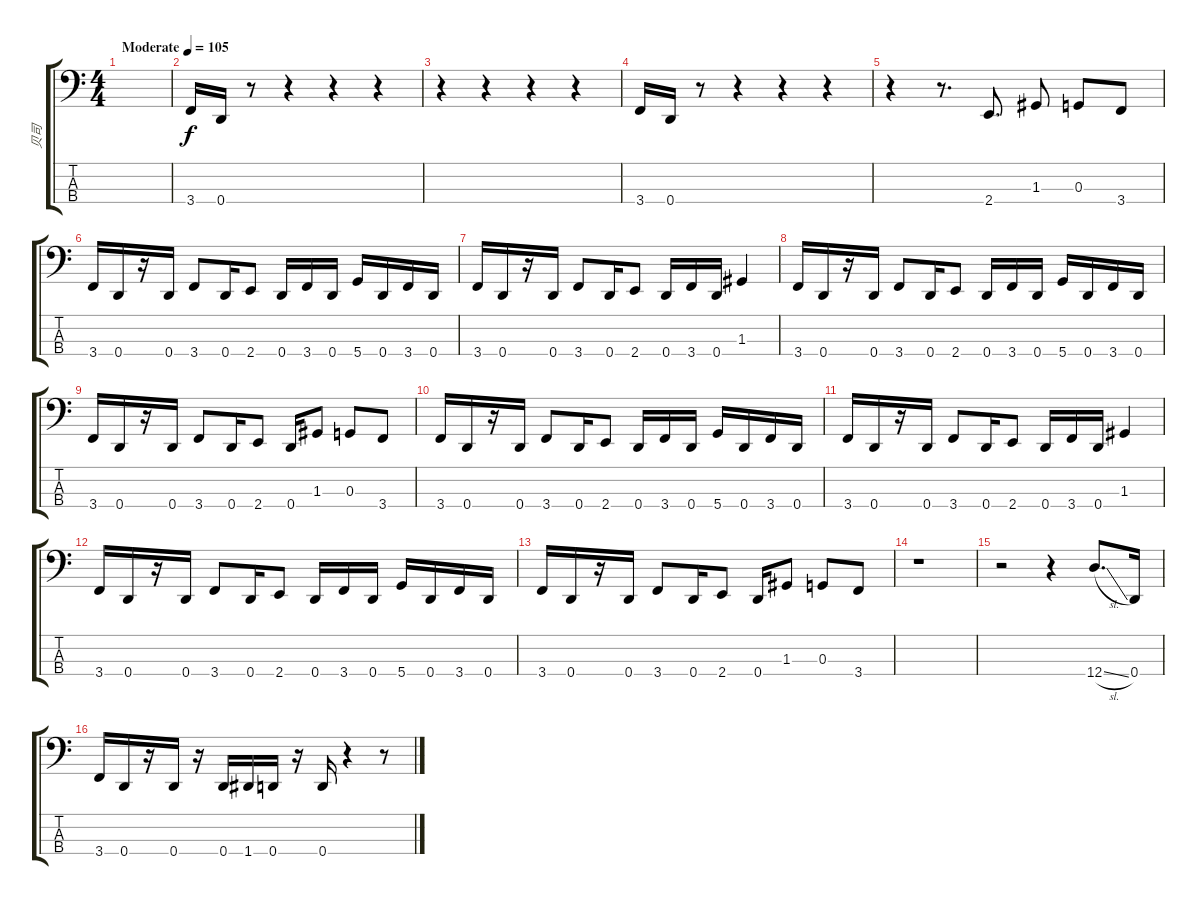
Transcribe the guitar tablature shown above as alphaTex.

\track ("贝司" "贝司") {instrument electricbassfinger}
\staff {score tabs}
\tuning (F2 C2 G1 D1) {hide}
\ts (4 4)
\tempo (105 "Moderate")
\clef f4
\ks c
|
3.4.16 0.4.16 r.8 r.4 r.4 r.4 |
r.4 r.4 r.4 r.4 |
3.4.16 0.4.16 r.8 r.4 r.4 r.4 |
r.4 r.8{d} 2.4.8{d} 1.3.8 0.3.8 3.4.8 |
3.4.16 0.4.16 r.16 0.4.16 3.4.8 0.4.16 2.4.8 0.4.16 3.4.16 0.4.16 5.4.16 0.4.16 3.4.16 0.4.16 |
3.4.16 0.4.16 r.16 0.4.16 3.4.8 0.4.16 2.4.8 0.4.16 3.4.16 0.4.16 1.3.4 |
3.4.16 0.4.16 r.16 0.4.16 3.4.8 0.4.16 2.4.8 0.4.16 3.4.16 0.4.16 5.4.16 0.4.16 3.4.16 0.4.16 |
3.4.16 0.4.16 r.16 0.4.16 3.4.8 0.4.16 2.4.8 0.4.16 1.3.8 0.3.8 3.4.8 |
3.4.16 0.4.16 r.16 0.4.16 3.4.8 0.4.16 2.4.8 0.4.16 3.4.16 0.4.16 5.4.16 0.4.16 3.4.16 0.4.16 |
3.4.16 0.4.16 r.16 0.4.16 3.4.8 0.4.16 2.4.8 0.4.16 3.4.16 0.4.16 1.3.4 |
3.4.16 0.4.16 r.16 0.4.16 3.4.8 0.4.16 2.4.8 0.4.16 3.4.16 0.4.16 5.4.16 0.4.16 3.4.16 0.4.16 |
3.4.16 0.4.16 r.16 0.4.16 3.4.8 0.4.16 2.4.8 0.4.16 1.3.8 0.3.8 3.4.8 |
r.1 |
r.2 r.4 12.4{sl}.8{d} 0.4.16 |
3.4.16 0.4.16 r.16 0.4.16 r.16 0.4.16 1.4.16 0.4.16 r.16 0.4.16 r.4 r.8
